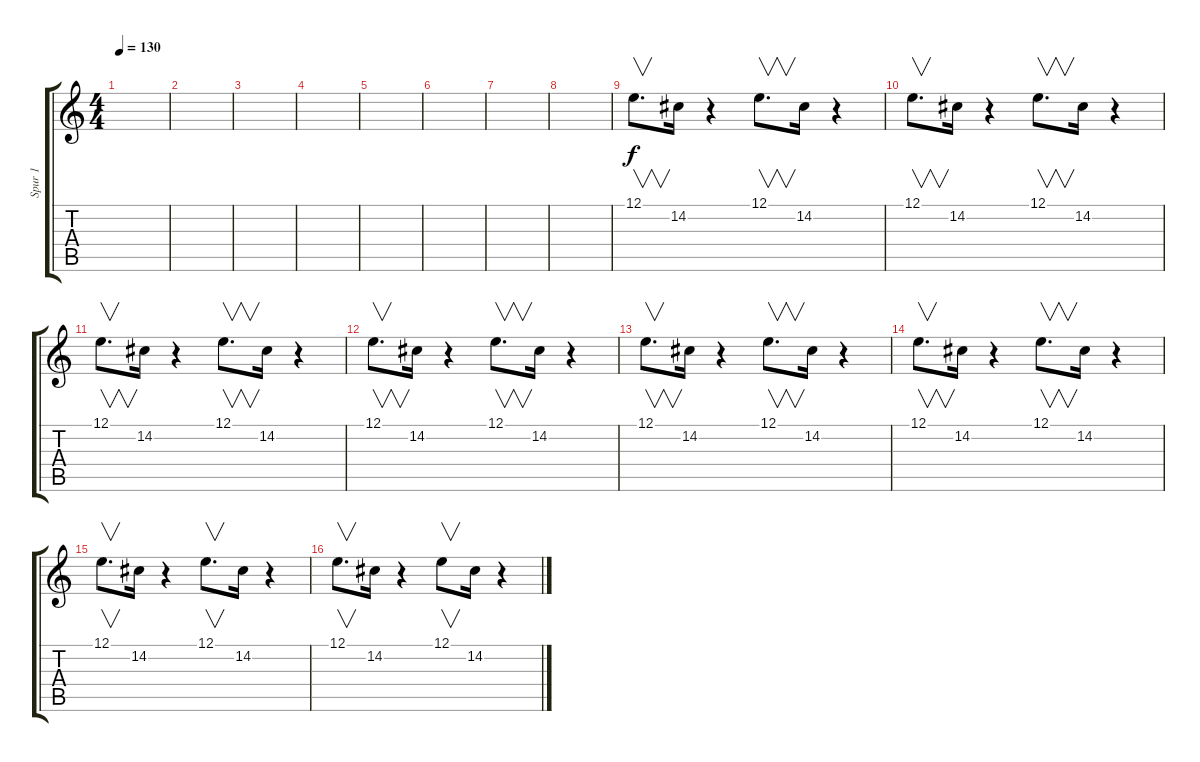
\track ("Spur 1" "Spur 1") {instrument lead2sawtooth}
\staff {score tabs}
\tuning (E4 B3 G3 D3 A2 E2) {hide}
\ts (4 4)
\tempo 130
\clef g2
\ks c
|
|
|
|
|
|
|
|
12.1.8{v d} 14.2.16 r.4 12.1.8{v d} 14.2.16 r.4 |
12.1.8{v d} 14.2.16 r.4 12.1.8{v d} 14.2.16 r.4 |
12.1.8{v d} 14.2.16 r.4 12.1.8{v d} 14.2.16 r.4 |
12.1.8{v d} 14.2.16 r.4 12.1.8{v d} 14.2.16 r.4 |
12.1.8{v d} 14.2.16 r.4 12.1.8{v d} 14.2.16 r.4 |
12.1.8{v d} 14.2.16 r.4 12.1.8{v d} 14.2.16 r.4 |
12.1.8{v d} 14.2.16 r.4 12.1.8{v d} 14.2.16 r.4 |
12.1.8{v d} 14.2.16 r.4 12.1.8{v} 14.2.16 r.4
